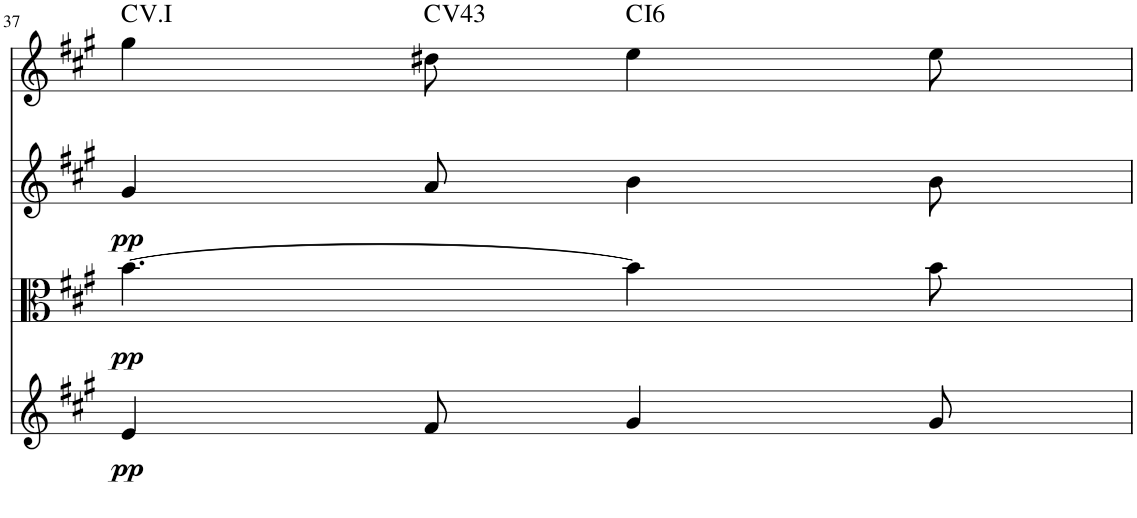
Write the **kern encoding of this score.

**kern	**dynam	**kern	**dynam	**kern	**dynam	**kern	**harte
*part4	*part4	*part3	*part3	*part2	*part2	*part1	*part1
*staff4	*staff4	*staff3	*staff3	*staff2	*staff2	*staff1	*
*I"Violoncello	*	*I"Viola	*	*I"Violin 2	*	*I"Violin 1	*
*I'Vc	*	*I'Vla	*	*I'Vln	*	*I'Vln	*
!!LO:PB:g=z
*clefF4	*	*clefC3	*	*clefG2	*	*clefG2	*
*k[f#c#g#]	*	*k[f#c#g#]	*	*k[f#c#g#]	*	*k[f#c#g#]	*
*A:	*	*A:	*	*A:	*	*A:	*
*M6/8	*	*M6/8	*	*M6/8	*	*M6/8	*
=37	=37	=37	=37	=37	=37	=37	=37
!	!LO:DY:b	!	!LO:DY:b	!	!LO:DY:b	!	!
4e/	pp	[4.b\	pp	4g#/	pp	4gg#\	C:maj
!	!	!	!	!	!	!	!LO:H:kt=43
8f#/	.	.	.	8a/	.	8dd#X\	C:maj
!	!	!	!	!	!	!	!LO:H:kt=6
4g#/	.	4b\]	.	4b\	.	4ee\	C:maj6
8g#/	.	8b\	.	8b\	.	8ee\	.
=	=	=	=	=	=	=	=
*-	*-	*-	*-	*-	*-	*-	*-
